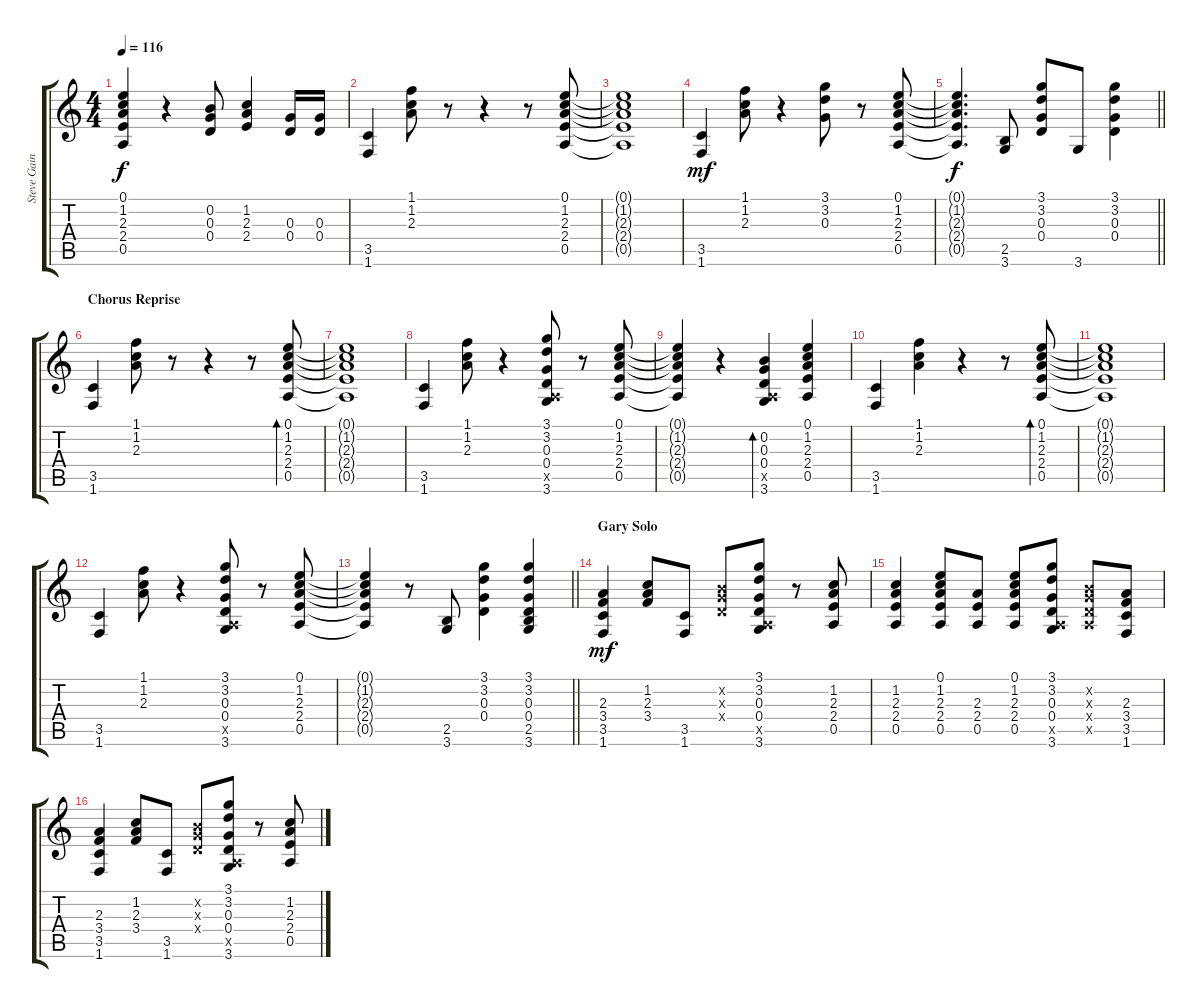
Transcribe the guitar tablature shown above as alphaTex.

\track ("Steve Gaines - Rhythm Guitar" "Steve Gain") {instrument electricguitarclean}
\staff {score tabs}
\tuning (E4 B3 G3 D3 A2 E2) {hide}
\ts (4 4)
\tempo 116
\clef g2
\ks c
(0.1{t} 1.2{t} 2.3{t} 2.4{t} 0.5{t}).4{dy f} r.4 (0.2 0.3 0.4).8 (1.2 2.3 2.4).4 (0.3 0.4).16 (0.3 0.4).16 |
(3.5 1.6).4 (1.1 1.2 2.3).8 r.8 r.4 r.8 (0.1 1.2 2.3 2.4 0.5).8 |
(0.1{t} 1.2{t} 2.3{t} 2.4{t} 0.5{t}).1 |
(3.5 1.6).4{dy mf} (1.1 1.2 2.3).8 r.4 (3.1 3.2 0.3).8 r.8 (0.1 1.2 2.3 2.4 0.5).8 |
\barLineRight lightlight
(0.1{t} 1.2{t} 2.3{t} 2.4{t} 0.5{t}).4{d dy f} (2.5 3.6).8 (3.1 3.2 0.3 0.4).8 3.6.8 (3.1 3.2 0.3 0.4).4 |
\section ("" "Chorus Reprise")
(3.5 1.6).4 (1.1 1.2 2.3).8 r.8 r.4 r.8 (0.1 1.2 2.3 2.4 0.5).8{bd 240} |
(0.1{t} 1.2{t} 2.3{t} 2.4{t} 0.5{t}).1 |
(3.5 1.6).4 (1.1 1.2 2.3).8 r.4 (3.1 3.2 0.3 0.4 0.5{x} 3.6).8 r.8 (0.1 1.2 2.3 2.4 0.5).8 |
(0.1{t} 1.2{t} 2.3{t} 2.4{t} 0.5{t}).4 r.4 (0.2 0.3 0.4 0.5{x} 3.6).4{bd 240} (0.1 1.2 2.3 2.4 0.5).4 |
(3.5 1.6).4 (1.1 1.2 2.3).4 r.4 r.8 (0.1 1.2 2.3 2.4 0.5).8{bd 240} |
(0.1{t} 1.2{t} 2.3{t} 2.4{t} 0.5{t}).1 |
(3.5 1.6).4 (1.1 1.2 2.3).8 r.4 (3.1 3.2 0.3 0.4 0.5{x} 3.6).8 r.8 (0.1 1.2 2.3 2.4 0.5).8 |
\barLineRight lightlight
(0.1{t} 1.2{t} 2.3{t} 2.4{t} 0.5{t}).4 r.8 (2.5 3.6).8 (3.1 3.2 0.3 0.4).4 (3.1 3.2 0.3 0.4 2.5 3.6).4 |
\section ("" "Gary Solo")
(2.3 3.4 3.5 1.6).4{dy mf} (1.2 2.3 3.4).8 (3.5 1.6).8 (0.2{x} 0.3{x} 0.4{x}).8 (3.1 3.2 0.3 0.4 0.5{x} 3.6).8 r.8 (1.2 2.3 2.4 0.5).8 |
(1.2 2.3 2.4 0.5).4 (0.1 1.2 2.3 2.4 0.5).8 (2.3 2.4 0.5).8 (0.1 1.2 2.3 2.4 0.5).8 (3.1 3.2 0.3 0.4 0.5{x} 3.6).8 (0.2{x} 0.3{x} 0.4{x} 0.5{x}).8 (2.3 3.4 3.5 1.6).8 |
(2.3 3.4 3.5 1.6).4 (1.2 2.3 3.4).8 (3.5 1.6).8 (0.2{x} 0.3{x} 0.4{x}).8 (3.1 3.2 0.3 0.4 0.5{x} 3.6).8 r.8 (1.2 2.3 2.4 0.5).8
